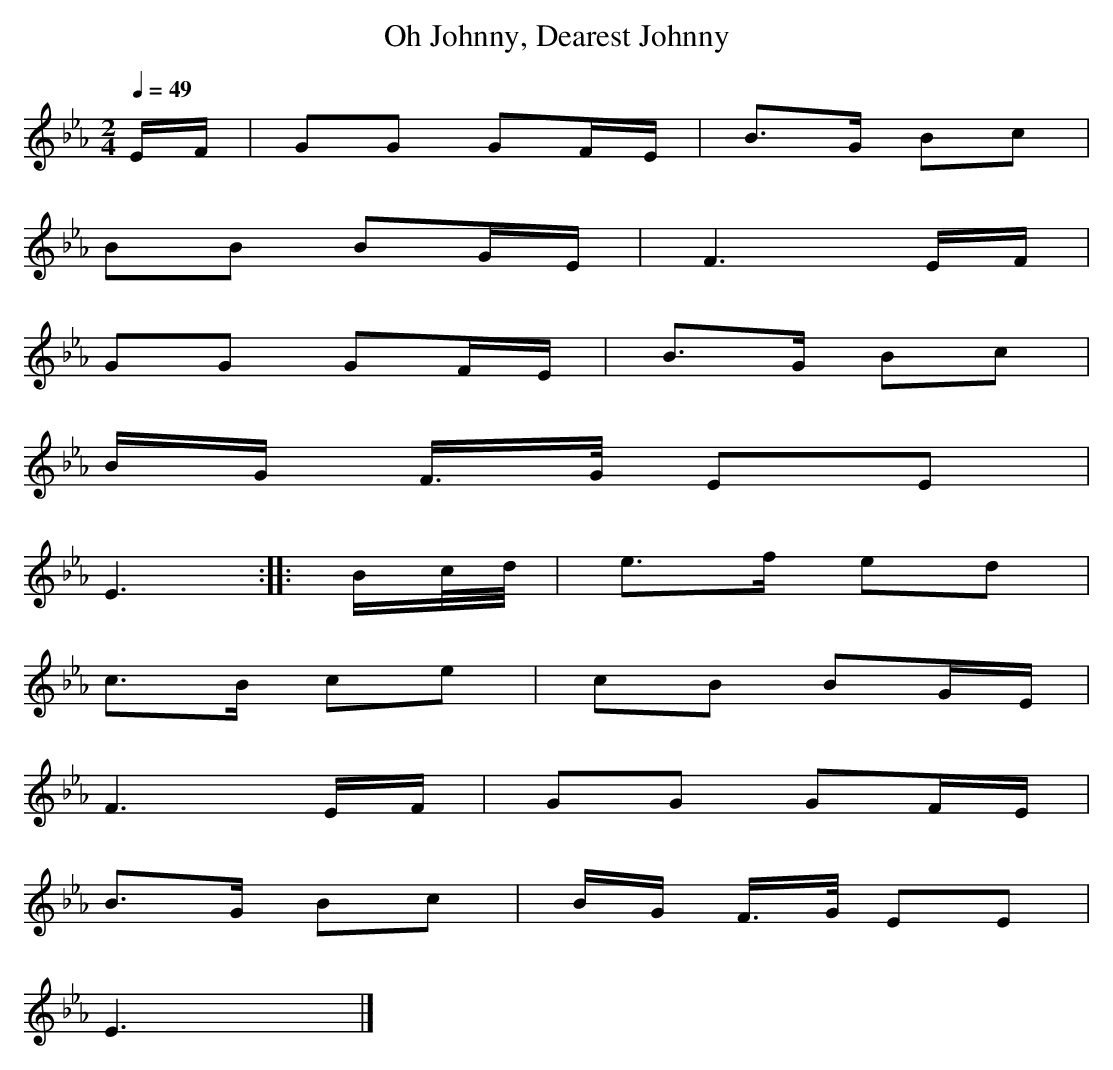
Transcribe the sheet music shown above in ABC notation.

X:1
T: Oh Johnny, Dearest Johnny
M: 2/4
L: 1/8
Q: 1/4=49
K: Eb % 3 flats
V: 1
E/F/ | GG GF/E/ | B>G Bc |
BB BG/E/ | F3E/F/ |
GG GF/E/ | B>G Bc |
B/G/ F/>G/ EE |
E3 :: B/c/4d/4 | e>f ed |
c>B ce | cB BG/E/ |
F3E/F/ | GG GF/E/ |
B>G Bc | B/G/ F/>G/ EE |
E3 |]
